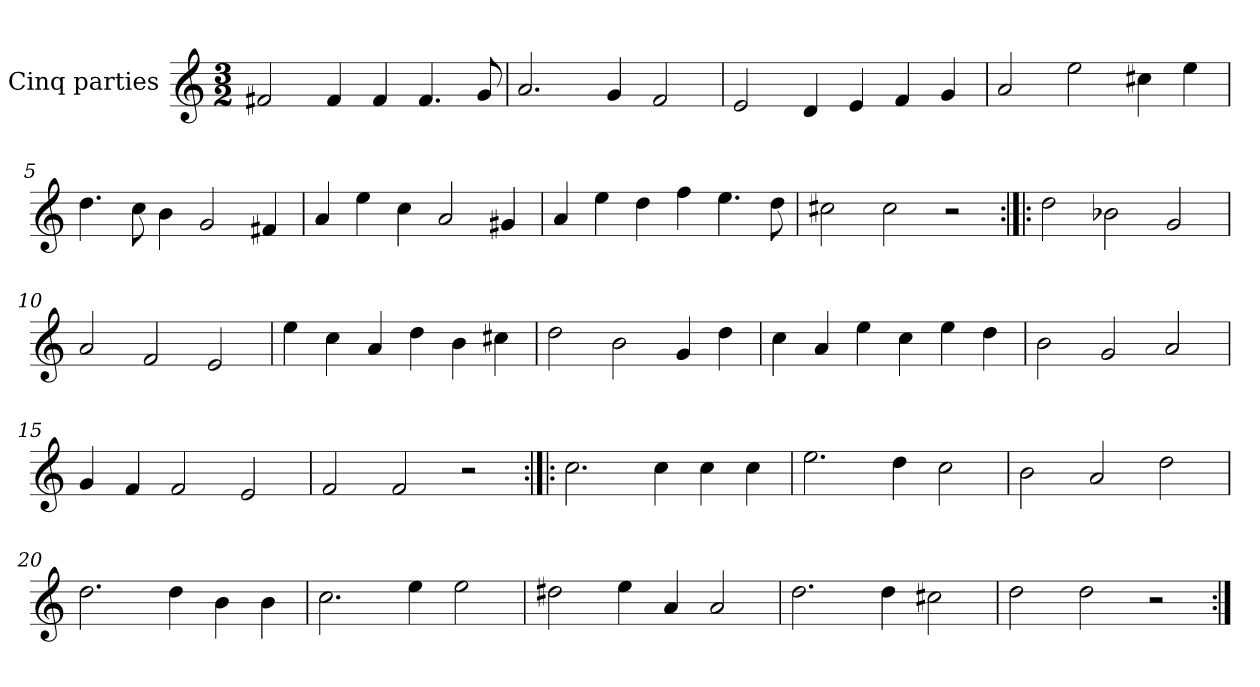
**kern
*part1
*staff1
*I"Cinq parties
*clefG2
*k[]
*M3/2
*MM180
=1
2f#X/
4f#/
4f#/
4.f#/
8g/
=2
2.a/
4g/
2f/
=3
2e/
4d/
4e/
4f/
4g/
=4
2a/
2ee\
4cc#X\
4ee\
=5
4.dd\
8cc\
4b\
2g/
4f#X/
=6
4a/
4ee\
4cc\
2a/
4g#X/
=7
4a/
4ee\
4dd\
4ff\
4.ee\
8dd\
=8
2cc#X\
2cc#\
2r
=9:|!|:
2dd\
2b-X\
2g/
=10
2a/
2f/
2e/
=11
4ee\
4cc\
4a/
4dd\
4b\
4cc#X\
=12
2dd\
2b\
4g/
4dd\
=13
4cc\
4a/
4ee\
4cc\
4ee\
4dd\
=14
2b\
2g/
2a/
=15
4g/
4f/
2f/
2e/
=16
2f/
2f/
2r
=17:|!|:
2.cc\
4cc\
4cc\
4cc\
=18
2.ee\
4dd\
2cc\
=19
2b\
2a/
2dd\
=20
2.dd\
4dd\
4b\
4b\
=21
2.cc\
4ee\
2ee\
=22
2dd#X\
4ee\
4a/
2a/
=23
2.dd\
4dd\
2cc#X\
=24
2dd\
2dd\
2r
=:|!
*-
